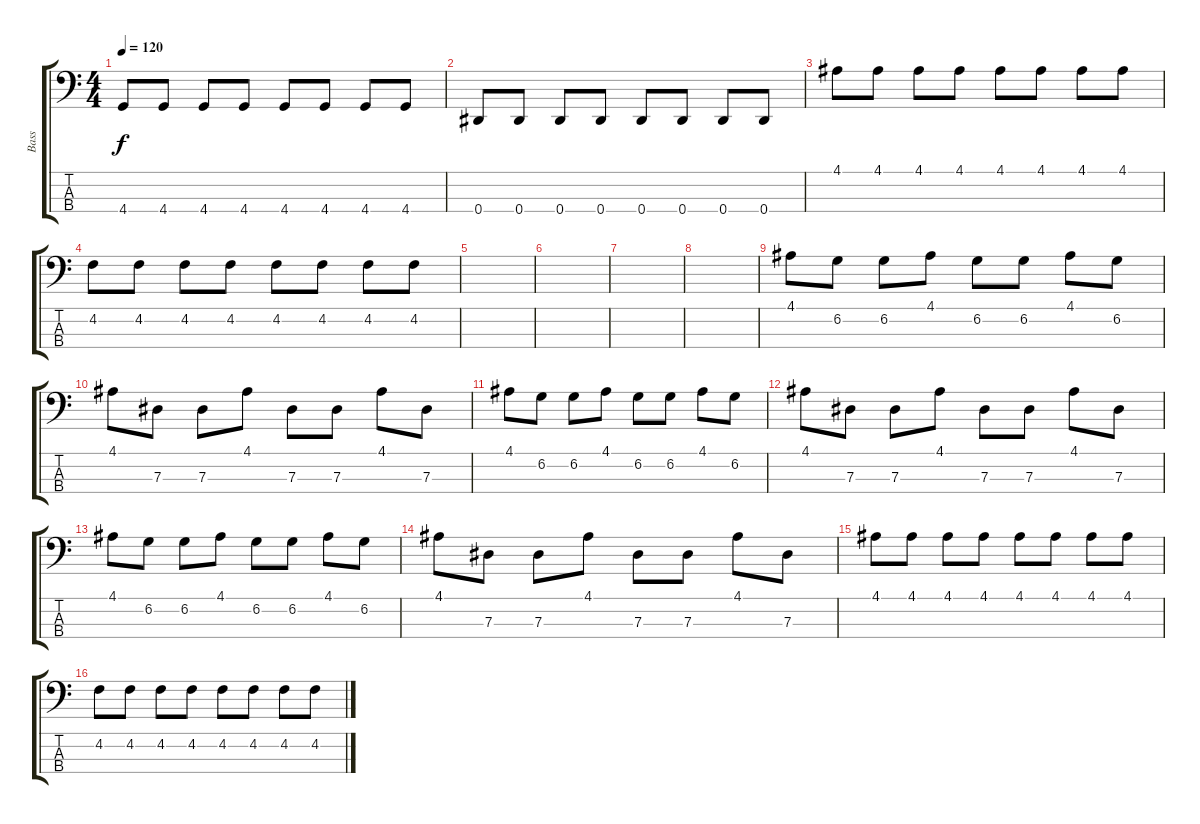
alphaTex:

\track ("Bass" "Bass") {instrument acousticbass}
\staff {score tabs}
\tuning (Gb2 Db2 Ab1 Eb1) {hide}
\ts (4 4)
\tempo 120
\clef f4
\ks c
4.4.8{dy f} 4.4.8 4.4.8 4.4.8 4.4.8 4.4.8 4.4.8 4.4.8 |
0.4.8 0.4.8 0.4.8 0.4.8 0.4.8 0.4.8 0.4.8 0.4.8 |
4.1.8 4.1.8 4.1.8 4.1.8 4.1.8 4.1.8 4.1.8 4.1.8 |
4.2.8 4.2.8 4.2.8 4.2.8 4.2.8 4.2.8 4.2.8 4.2.8 |
|
|
|
|
4.1.8 6.2.8 6.2.8 4.1.8 6.2.8 6.2.8 4.1.8 6.2.8 |
4.1.8 7.3.8 7.3.8 4.1.8 7.3.8 7.3.8 4.1.8 7.3.8 |
4.1.8 6.2.8 6.2.8 4.1.8 6.2.8 6.2.8 4.1.8 6.2.8 |
4.1.8 7.3.8 7.3.8 4.1.8 7.3.8 7.3.8 4.1.8 7.3.8 |
4.1.8 6.2.8 6.2.8 4.1.8 6.2.8 6.2.8 4.1.8 6.2.8 |
4.1.8 7.3.8 7.3.8 4.1.8 7.3.8 7.3.8 4.1.8 7.3.8 |
4.1.8 4.1.8 4.1.8 4.1.8 4.1.8 4.1.8 4.1.8 4.1.8 |
4.2.8 4.2.8 4.2.8 4.2.8 4.2.8 4.2.8 4.2.8 4.2.8
